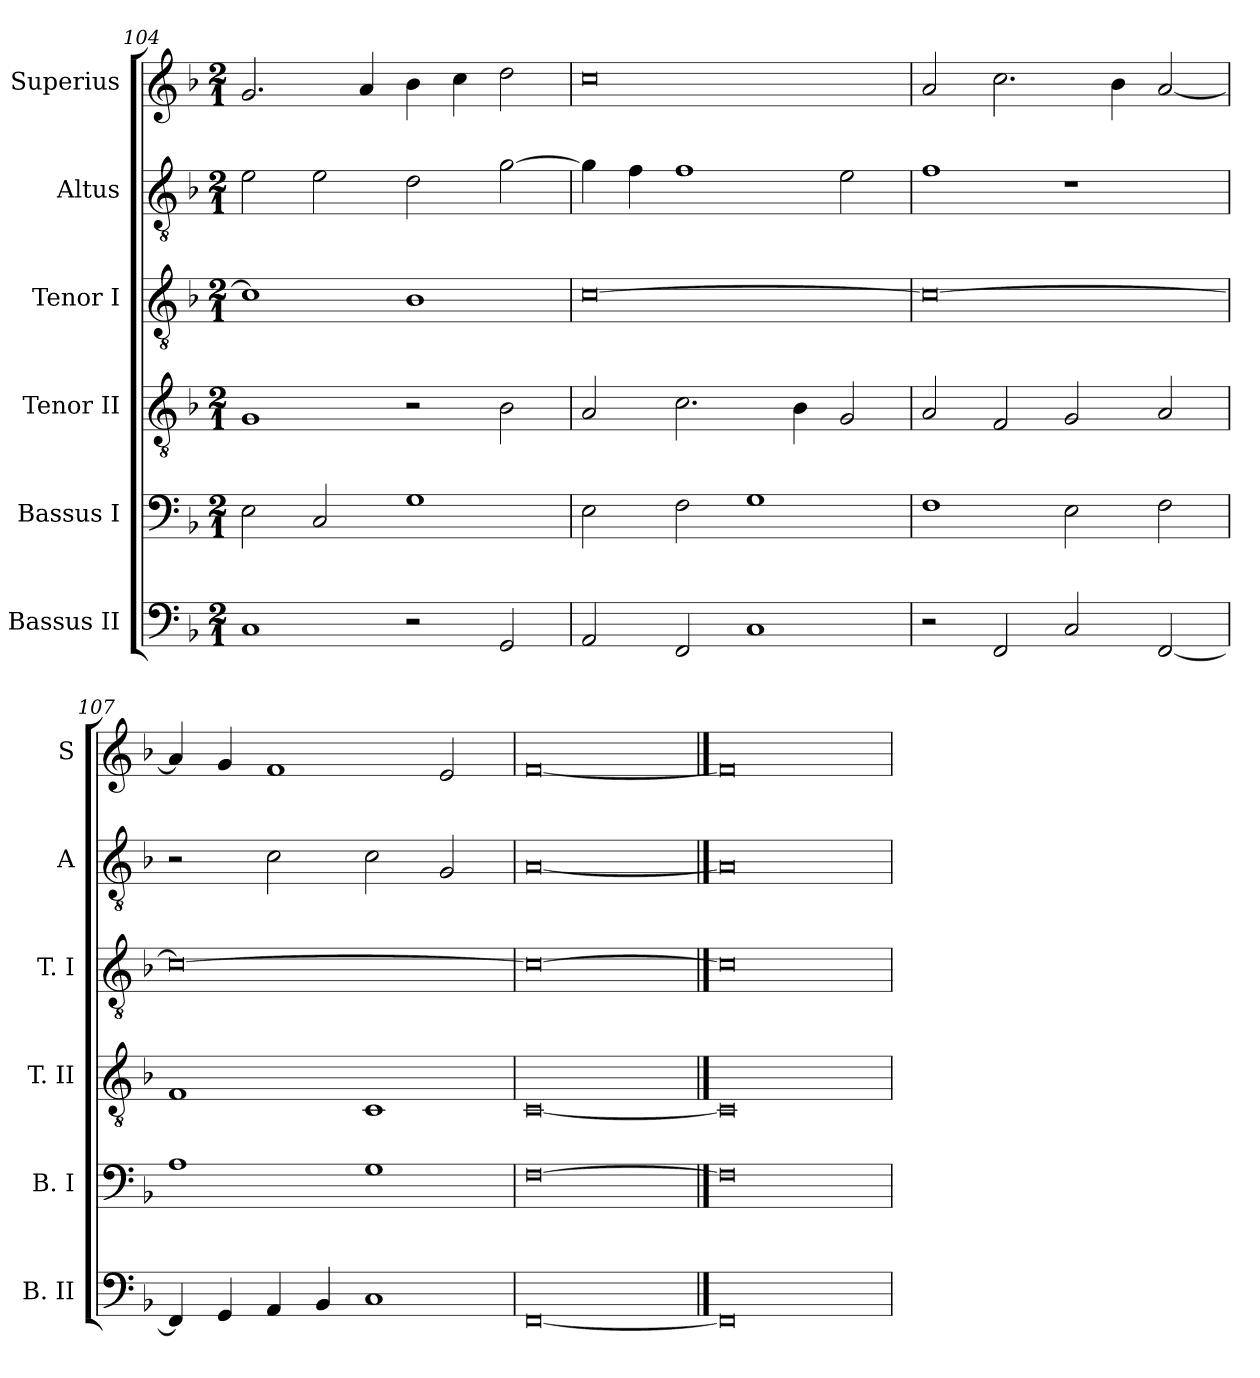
**kern	**kern	**kern	**kern	**kern	**kern
*part6	*part5	*part4	*part3	*part2	*part1
*staff6	*staff5	*staff4	*staff3	*staff2	*staff1
*I"Bassus II	*I"Bassus I	*I"Tenor II	*I"Tenor I	*I"Altus	*I"Superius
*I'B. II	*I'B. I	*I'T. II	*I'T. I	*I'A	*I'S
*clefF4	*clefF4	*clefGv2	*clefGv2	*clefGv2	*clefG2
*k[b-]	*k[b-]	*k[b-]	*k[b-]	*k[b-]	*k[b-]
*F:	*F:	*F:	*F:	*F:	*F:
*M2/1	*M2/1	*M2/1	*M2/1	*M2/1	*M2/1
=104	=104	=104	=104	=104	=104
1C	2E	1G	1c]	2e	2.g
.	2C	.	.	2e	.
.	.	.	.	.	4a
2r	1G	2r	1B-	2d	4b-
.	.	.	.	.	4cc
2GG	.	2B-	.	[2g	2dd
=105	=105	=105	=105	=105	=105
2AA	2E	2A	[0c	4g]	0cc
.	.	.	.	4f	.
2FF	2F	2.c	.	1f	.
1C	1G	.	.	.	.
.	.	4B-	.	.	.
.	.	2G	.	2e	.
=106	=106	=106	=106	=106	=106
2r	1F	2A	0c_	1f	2a
2FF	.	2F	.	.	2.cc
2C	2E	2G	.	1r	.
.	.	.	.	.	4b-
[2FF	2F	2A	.	.	[2a
=107	=107	=107	=107	=107	=107
4FF]	1A	1F	0c_	2r	4a]
4GG	.	.	.	.	4g
4AA	.	.	.	2c	1f
4BB-	.	.	.	.	.
1C	1G	1C	.	2c	.
.	.	.	.	2G	2e
=108	=108	=108	=108	=108	=108
[0FF	[0F	[0C	0c_	[0A	[0f
==109	==109	==109	==109	==109	==109
0FF]	0F]	0C]	0c]	0A]	0f]
=	=	=	=	=	=
*-	*-	*-	*-	*-	*-
